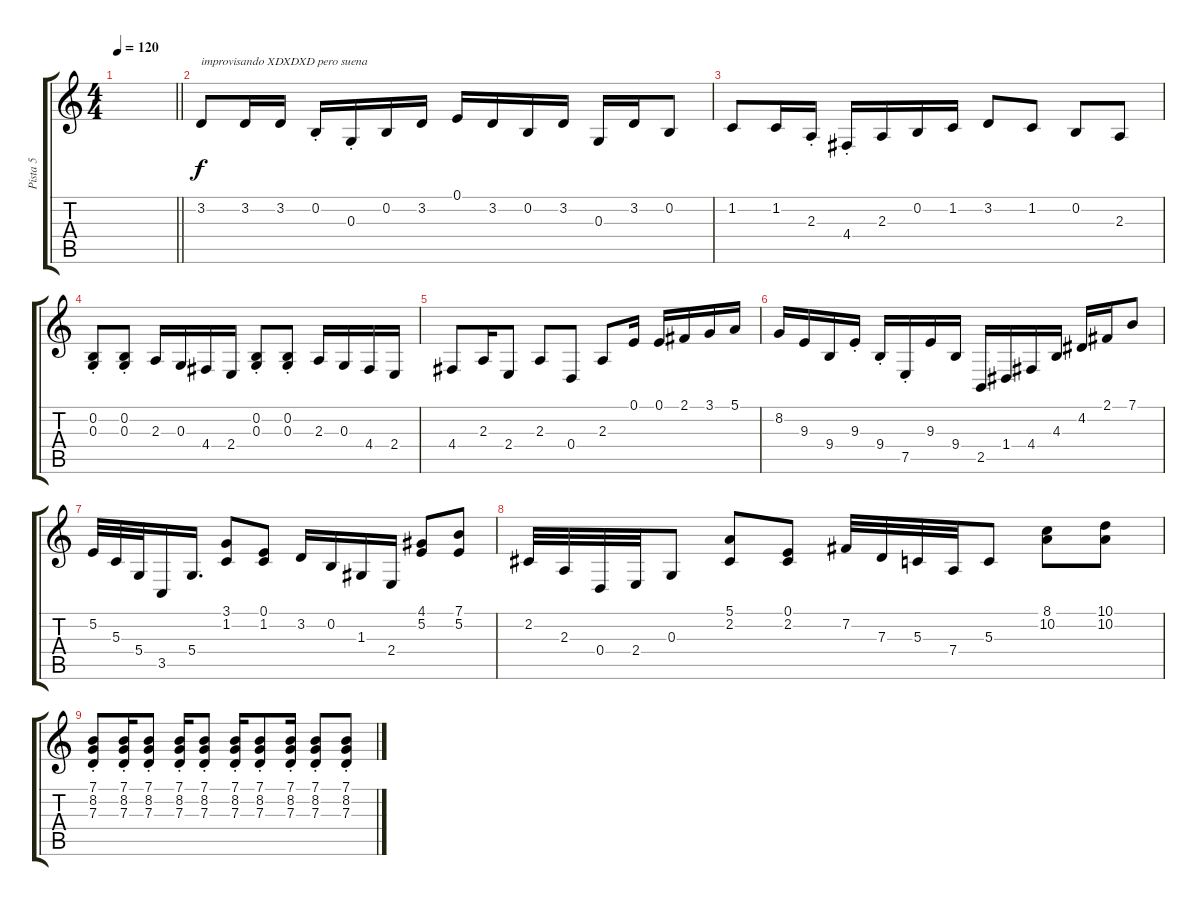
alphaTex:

\track ("Pista 5" "Pista 5") {instrument accordion}
\staff {score tabs}
\tuning (E4 B3 G3 D3 A2 E2) {hide}
\ts (4 4)
\tempo 120
\clef g2
\barLineRight lightlight
\ks c
|
3.2.8{txt "improvisando XDXDXD pero suena " volume 16} 3.2.16 3.2.16 0.2{st}.16 0.3{st}.16 0.2.16 3.2.16 0.1.16 3.2.16 0.2.16 3.2.16 0.3.16 3.2.16 0.2.8 |
1.2.8 1.2.16 2.3{st}.16 4.4{st}.16 2.3.16 0.2.16 1.2.16 3.2.8 1.2.8 0.2.8 2.3.8 |
(0.2{st} 0.3).8 (0.2{st} 0.3).8 2.3.16 0.3.16 4.4.16 2.4.16 (0.2{st} 0.3).8 (0.2{st} 0.3).8 2.3.16 0.3.16 4.4.16 2.4.16 |
4.4.8 2.3.16 2.4.8 2.3.8 0.4.8 2.3.8 0.1.16 0.1.16 2.1.16 3.1.16 5.1.16 |
8.2.16 9.3.16 9.4.16 9.3{st}.16 9.4{st}.16 7.5{st}.16 9.3.16 9.4.16 2.5.16 1.4.16 4.4.16 4.3.16 4.2.16 2.1.16 7.1.8 |
5.2.32 5.3.32 5.4.32 3.5.16 5.4.16{d} (3.1 1.2).8 (0.1 1.2).8 3.2.16 0.2.16 1.3.16 2.4.16 (4.1 5.2).8 (7.1 5.2).8 |
2.2.32 2.3.32 0.4.32 2.4.32 0.3.8 (5.1 2.2).8 (0.1 2.2).8 7.2.32 7.3.32 5.3.32 7.4.32 5.3.8 (8.1 10.2).8 (10.1 10.2).8 |
(7.1{st} 8.2{st} 7.3{st}).8 (7.1{st} 8.2{st} 7.3{st}).16 (7.1{st} 8.2{st} 7.3{st}).8 (7.1{st} 8.2{st} 7.3{st}).16 (7.1{st} 8.2{st} 7.3{st}).8 (7.1{st} 8.2{st} 7.3{st}).16 (7.1{st} 8.2{st} 7.3{st}).8 (7.1{st} 8.2{st} 7.3{st}).16 (7.1{st} 8.2{st} 7.3{st}).8 (7.1{st} 8.2{st} 7.3{st}).8
